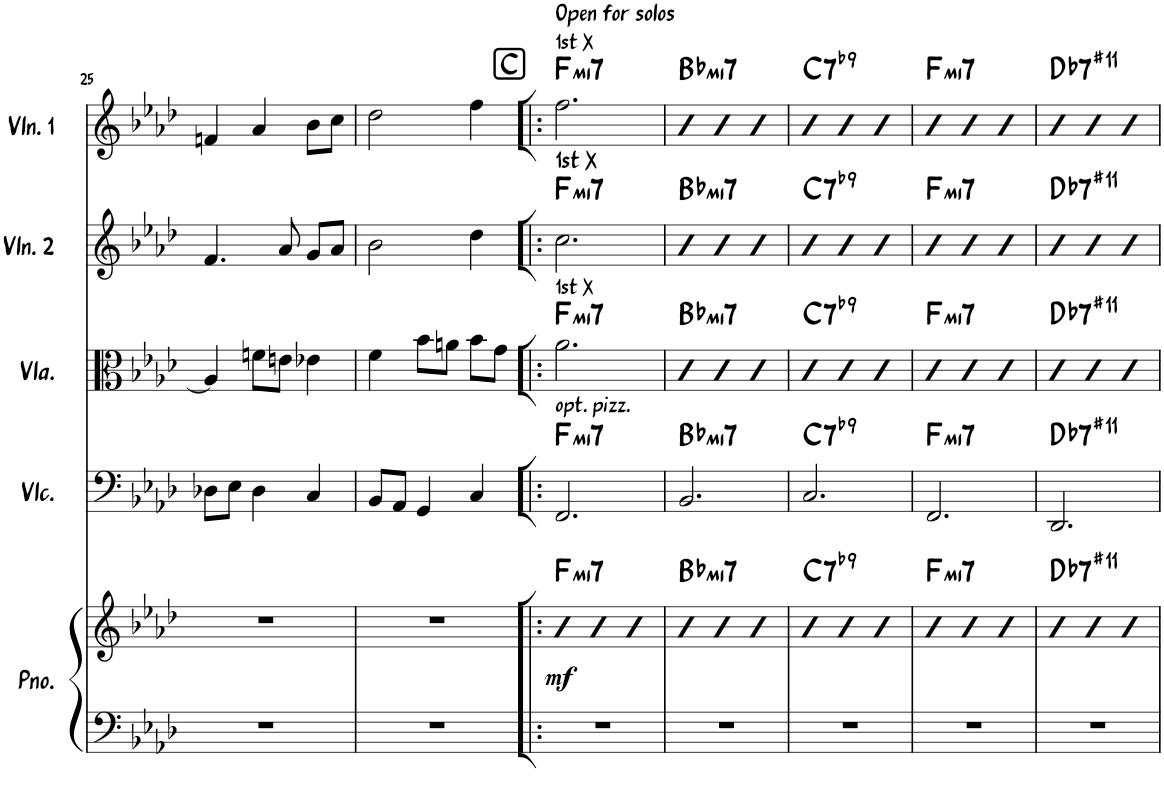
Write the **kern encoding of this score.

**kern	**kern	**dynam	**harte	**kern	**harte	**kern	**harte	**kern	**harte	**kern	**harte
*part5	*part5	*part5	*part5	*part4	*part4	*part3	*part3	*part2	*part2	*part1	*part1
*staff6	*staff5	*staff5/6	*	*staff4	*	*staff3	*	*staff2	*	*staff1	*
*I"Piano	*	*	*	*I"Violoncello	*	*I"Viola	*	*I"Violin 2	*	*I"Violin 1	*
*I'Pno.	*	*	*	*I'Vlc.	*	*I'Vla.	*	*I'Vln. 2	*	*I'Vln. 1	*
!!LO:PB:g=z
*clefF4	*clefG2	*	*	*clefF4	*	*clefC3	*	*clefG2	*	*clefG2	*
*k[b-e-a-d-]	*k[b-e-a-d-]	*	*	*k[b-e-a-d-]	*	*k[b-e-a-d-]	*	*k[b-e-a-d-]	*	*k[b-e-a-d-]	*
*M3/4	*M3/4	*	*	*M3/4	*	*M3/4	*	*M3/4	*	*M3/4	*
=25	=25	=25	=25	=25	=25	=25	=25	=25	=25	=25	=25
2.r	2.r	.	.	8D-X\L	.	4A-/]	.	4.f/	.	4fn/	.
.	.	.	.	8E-\J	.	.	.	.	.	.	.
.	.	.	.	4D-\	.	8fn\L	.	.	.	4a-/	.
.	.	.	.	.	.	8en\J	.	8a-/	.	.	.
.	.	.	.	4C/	.	4e-X\	.	8g/L	.	8b-\L	.
.	.	.	.	.	.	.	.	8a-/J	.	8cc\J	.
=26	=26	=26	=26	=26	=26	=26	=26	=26	=26	=26	=26
2.r	2.r	.	.	8BB-/L	.	4f\	.	2b-\	.	2dd-\	.
.	.	.	.	8AA-/J	.	.	.	.	.	.	.
.	.	.	.	4GG/	.	8b-\L	.	.	.	.	.
.	.	.	.	.	.	8an\J	.	.	.	.	.
.	.	.	.	4C/	.	8b-\L	.	4dd-\	.	4ff\	.
.	.	.	.	.	.	8g\J	.	.	.	.	.
!!LO:REH:place=s1:a:rj:fs=14:t=C
=27!|:	=27!|:	=27!|:	=27!|:	=27!|:	=27!|:	=27!|:	=27!|:	=27!|:	=27!|:	=27!|:	=27!|:
!	!	!	!	!	!	!	!	!	!	!LO:TX:a:t=1st X	!
!	!	!	!	!	!	!	!	!	!	!LO:TX:a:t=Open for solos	!
!	!	!	!	!	!	!	!	!LO:TX:a:t=1st X	!	!	!
!	!	!	!	!	!	!LO:TX:a:t=1st X	!	!	!	!	!
!	!	!	!	!LO:TX:a:t=opt. pizz.	!	!	!	!	!	!	!
!	!	!LO:DY:b	!LO:H:kt=mi7	!	!LO:H:kt=mi7	!	!LO:H:kt=mi7	!	!LO:H:kt=mi7	!	!LO:H:kt=mi7
2.r	4b-	mf	F:min7	2.FF/	F:min7	2.a-\	F:min7	2.cc\	F:min7	2.ff\	F:min7
.	4b-	.	.	.	.	.	.	.	.	.	.
.	4b-	.	.	.	.	.	.	.	.	.	.
=28	=28	=28	=28	=28	=28	=28	=28	=28	=28	=28	=28
!	!	!	!LO:H:kt=mi7	!	!LO:H:kt=mi7	!	!LO:H:kt=mi7	!	!LO:H:kt=mi7	!	!LO:H:kt=mi7
2.r	4b-	.	Bb:min7	2.BB-/	Bb:min7	4c	Bb:min7	4b-	Bb:min7	4b-	Bb:min7
.	4b-	.	.	.	.	4c	.	4b-	.	4b-	.
.	4b-	.	.	.	.	4c	.	4b-	.	4b-	.
=29	=29	=29	=29	=29	=29	=29	=29	=29	=29	=29	=29
!	!	!	!LO:H:kt=7	!	!LO:H:kt=7	!	!LO:H:kt=7	!	!LO:H:kt=7	!	!LO:H:kt=7
2.r	4b-	.	C:7(b9)	2.C/	C:7(b9)	4c	C:7(b9)	4b-	C:7(b9)	4b-	C:7(b9)
.	4b-	.	.	.	.	4c	.	4b-	.	4b-	.
.	4b-	.	.	.	.	4c	.	4b-	.	4b-	.
=30	=30	=30	=30	=30	=30	=30	=30	=30	=30	=30	=30
!	!	!	!LO:H:kt=mi7	!	!LO:H:kt=mi7	!	!LO:H:kt=mi7	!	!LO:H:kt=mi7	!	!LO:H:kt=mi7
2.r	4b-	.	F:min7	2.FF/	F:min7	4c	F:min7	4b-	F:min7	4b-	F:min7
.	4b-	.	.	.	.	4c	.	4b-	.	4b-	.
.	4b-	.	.	.	.	4c	.	4b-	.	4b-	.
=31	=31	=31	=31	=31	=31	=31	=31	=31	=31	=31	=31
!	!	!	!LO:H:kt=7	!	!LO:H:kt=7	!	!LO:H:kt=7	!	!LO:H:kt=7	!	!LO:H:kt=7
2.r	4b-	.	Db:7(#11)	2.DD-/	Db:7(#11)	4c	Db:7(#11)	4b-	Db:7(#11)	4b-	Db:7(#11)
.	4b-	.	.	.	.	4c	.	4b-	.	4b-	.
.	4b-	.	.	.	.	4c	.	4b-	.	4b-	.
=	=	=	=	=	=	=	=	=	=	=	=
*-	*-	*-	*-	*-	*-	*-	*-	*-	*-	*-	*-
